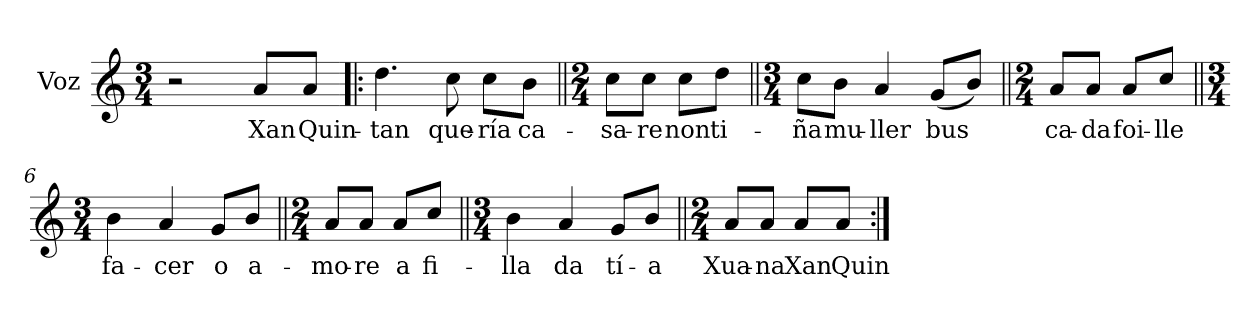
**kern	**text
*part1	*part1
*staff1	*staff1
*I"Voz	*
*I'Vo.	*
*clefG2	*
*k[]	*
*M3/4	*
*MM96	*
=1	=1
2r	.
8a/L	Xan
8a/J	Quin-
=2!|:	=2!|:
4.dd\	-tan
8cc\	que-
8cc\L	-ría
8b\J	ca-
=3||	=3||
*M2/4	*
8cc\L	-sa-
8cc\J	-re
8cc\L	non
8dd\J	ti-
=4||	=4||
*M3/4	*
8cc\L	-ña
8b\J	mu-
4a/	-ller
(8g/L	bus
8b/J)	.
=5||	=5||
*M2/4	*
8a/L	ca-
8a/J	-da
8a/L	foi-
8cc/J	-lle
!!LO:LB:g=z
=6||	=6||
*M3/4	*
4b\	fa-
4a/	-cer
8g/L	o
8b/J	a-
=7||	=7||
*M2/4	*
8a/L	-mo-
8a/J	-re
8a/L	a
8cc/J	fi-
=8||	=8||
*M3/4	*
4b\	-lla
4a/	da
8g/L	tí-
8b/J	-a
=9||	=9||
*M2/4	*
8a/L	Xua-
8a/J	-na
8a/L	Xan
8a/J	Quin
=:|!	=:|!
*-	*-
